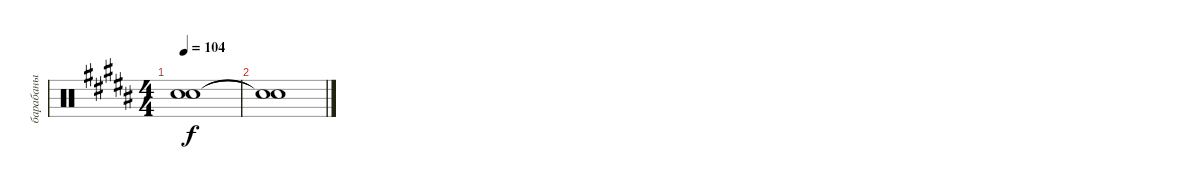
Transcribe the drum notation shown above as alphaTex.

\track ("барабаны" "барабаны") {instrument percussion}
\staff {score}
\articulation defaults
\ts (4 4)
\tempo 104
\clef neutral
\ks g#minor
("Snare (hit)"{t} "Snare (hit)"{t}).1{dy f} |
("Snare (hit)"{t} "Snare (hit)"{t}).1
